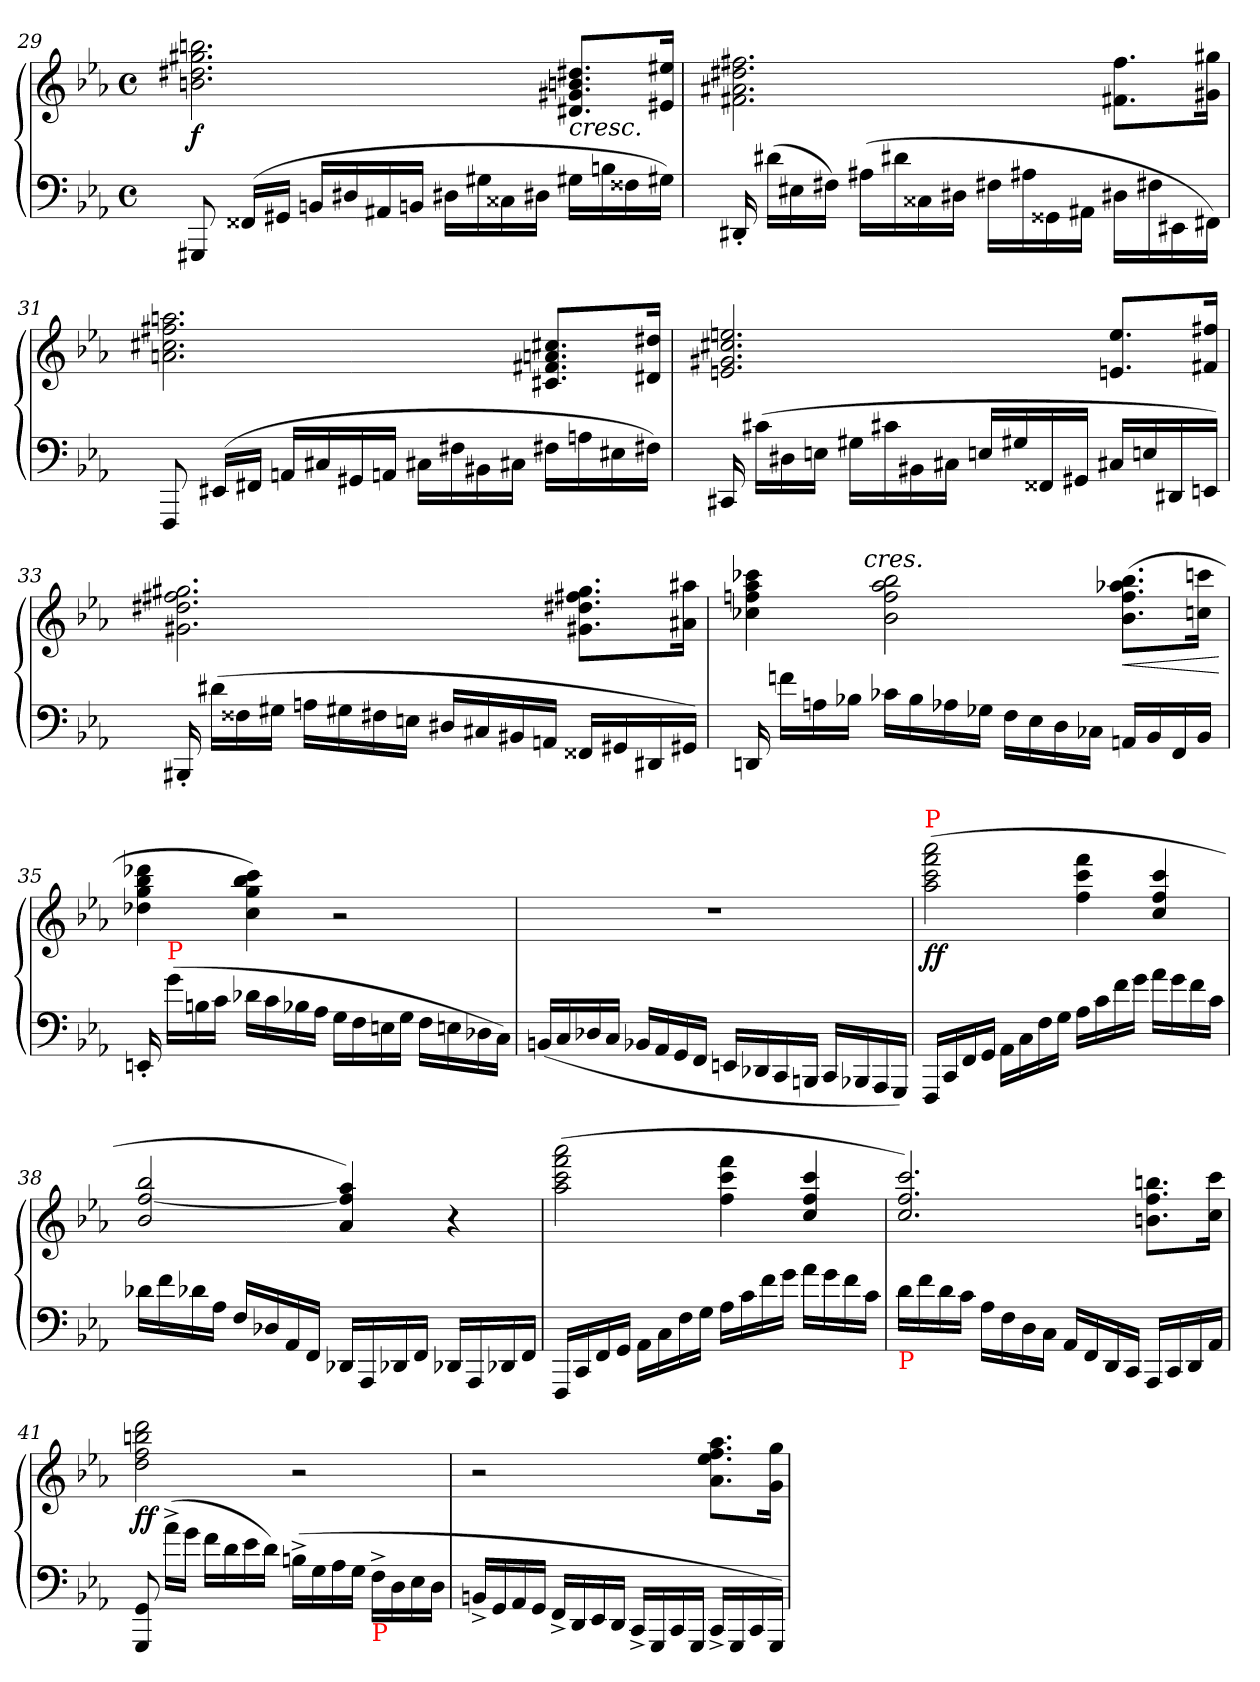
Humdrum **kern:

**kern	**kern	**dynam
*part2	*part1	*part1
*staff2	*staff1	*staff1
*clefF4	*clefG2	*
*k[b-e-a-]	*k[b-e-a-]	*
*c:	*c:	*
*M4/4	*M4/4	*
*met(c)	*met(c)	*
=29	=29	=29
8GGG#X	2.bn 2.dd#X 2.gg#X 2.bbn	f
(>16FF##XLL	.	.
16GG#XJJ	.	.
16BBnLL	.	.
16D#X	.	.
16AA#X	.	.
16BBnJJ	.	.
16D#XLL	.	.
16G#X	.	.
16C##X	.	.
16D#XJJ	.	.
!	!	!LO:HP:b
16G#XLL	8.d#X 8.g#X 8.bn 8.dd#XL	<
16Bn	.	.
16F##X	.	.
16G#XJJ)	16e#X 16ee#XJk	.
!!LO:LB:g=z
=30	=30	=30
16DD#X'<	2.f#X 2.a#X 2.dd#X 2.ff#X	.
(>16d#XLL	.	.
16E#X	.	.
16F#XJJ)	.	.
(>16A#XLL	.	.
16d#X	.	.
16C##X	.	.
16D#XJJ	.	.
16F#X\LL	.	.
16A#X	.	.
16GG##X	.	.
16AA#XJJ	.	.
16D#X\LL	8.f#X 8.ff#L	.
16F#X	.	.
16EE#X	.	.
16FF#XJJ)	16g#X 16gg#XJk	.
=31	=31	=31
8FFF	2.an 2.cc#X 2.ff#X 2.aan	.
(>16EE#XLL	.	.
16FF#XJJ	.	.
16AAnLL	.	.
16C#X	.	.
16GG#X	.	.
16AAnJJ	.	.
16C#XLL	.	.
16F#X	.	.
16BB#X\	.	.
16C#XJJ	.	.
16F#XLL	8.c#X 8.f#X 8.an 8.cc#XL	.
16An	.	.
16E#X\	.	.
16F#XJJ)	16d#X 16dd#XJk	.
!!LO:LB:g=z
=32	=32	=32
16CC#X	2.en 2.g#X 2.cc#X 2.een	.
(>16c#XLL	.	.
16D#X	.	.
16EnJJ	.	.
16G#XLL	.	.
16c#X	.	.
16BB#X	.	.
16C#XJJ	.	.
16EnLL	.	.
16G#X	.	.
16FF##X	.	.
16GG#XJJ	.	.
16C#XLL	8.en/ 8.ee/L	.
16En	.	.
16DD#X	.	.
16EEnJJ)	16f#X 16ff#XJk	.
=33	=33	=33
16BBB#X'<	2.g#X 2.dd#X 2.ff#X 2.gg#X	.
(>16d#XLL	.	.
16F##X	.	.
16G#XJJ	.	.
16AnLL	.	.
16G#X	.	.
16F#X	.	.
16EnJJ	.	.
16D#XLL	.	.
16C#X	.	.
16BB#X	.	.
16AAnJJ	.	.
16FF##XLL	8.g#X 8.dd#X 8.ff#X 8.gg#L	.
16GG#X	.	.
16DD#X	.	.
16GG#XJJ)	16a#X 16aa#XJk	.
!!LO:PB:g=z
=34	=34	=34
*	*^	*
16DDn	4cc-X 4ffn 4aa- 4ccc-X	8..ryy	.
16fnLL	.	.	.
16An	.	.	.
16B-XJJ	.	.	.
!	!	!LO:TX:i:t=cres.	!
.	.	2ryy	.
16c-XLL	2b- 2ff 2aa- 2bb-	.	.
16B-	.	.	.
16A-X	.	.	.
16G-XJJ	.	.	.
16FLL	.	.	.
16E-	.	.	.
16D	.	.	.
16C-XJJ	.	.	.
.	.	4ryy	.
!	!	!	!LO:HP:b
16AAnLL	(>8.b- 8.ff 8.aa-X 8.bb-L	.	<
16BB-	.	.	.
16FF	.	.	.
16BB-JJ	16ccn 16cccnJk	.	.
.	.	32ryy	.
.	.	.	[
*	*v	*v	*
=35	=35	=35
16EEn'<	4dd-X 4gg 4bb- 4ddd-X	.
!LO:TX:a:color=#FF0000:t=P	!	!
(>16gLL	.	.
16Bn	.	.
16cJJ	.	.
16d-XLL	4cc 4gg 4bb- 4ccc)	.
16c	.	.
16B-X	.	.
16A-JJ	.	.
16GLL	2r	.
16F	.	.
16En	.	.
16GJJ	.	.
16FLL	.	.
16En	.	.
16D-X	.	.
16CJJ)	.	.
!!LO:LB:g=z
=36	=36	=36
(>16BBnLL	1r	.
16C	.	.
16D-X	.	.
16CJJ	.	.
16BB-XLL	.	.
16AA-	.	.
16GG	.	.
16FFJJ	.	.
16EEnLL	.	.
16DD-X	.	.
16CC	.	.
16BBBnJJ	.	.
16CCLL	.	.
16BBB-X	.	.
16AAA-	.	.
16GGGJJ)	.	.
=37	=37	=37
!	!LO:TX:a:color=#FF0000:t=P	!
16FFFLL	(>2aa- 2ccc 2fff 2aaa-	ff
16CC	.	.
16FF	.	.
16GGJJ	.	.
16AA-LL	.	.
16C	.	.
16F	.	.
16GJJ	.	.
16A-LL	4ff 4ccc 4fff	.
16c	.	.
16f	.	.
16gJJ	.	.
16a-LL	4cc/ 4ff/ 4ccc/	.
16g	.	.
16f	.	.
16cJJ	.	.
=38	=38	=38
16d-XLL	2b-/ [2ff/ 2bb-/	.
16f	.	.
16d-X	.	.
16A-JJ	.	.
16FLL	.	.
16D-X	.	.
16AA-	.	.
16FFJJ	.	.
16DD-XLL	4a-/ 4ff/] 4aa-/)	.
16AAA-	.	.
16DD-X	.	.
16FFJJ	.	.
16DD-XLL	4r	.
16AAA-	.	.
16DD-X	.	.
16FFJJ	.	.
!!LO:LB:g=z
=39	=39	=39
16FFFLL	(>2aa- 2ccc 2fff 2aaa-	.
16CC	.	.
16FF	.	.
16GGJJ	.	.
16AA-LL	.	.
16C	.	.
16F	.	.
16GJJ	.	.
16A-LL	4ff 4ccc 4fff	.
16c	.	.
16f	.	.
16gJJ	.	.
16a-LL	4cc/ 4ff/ 4ccc/	.
16g	.	.
16f	.	.
16cJJ	.	.
=40	=40	=40
!LO:TX:b:color=#FF0000:t=P	!	!
16dLL	2.cc/ 2.ff/ 2.ccc/)	.
16f	.	.
16d	.	.
16cJJ	.	.
16A-LL	.	.
16F	.	.
16D	.	.
16CJJ	.	.
16AA-/LL	.	.
16FF	.	.
16DD	.	.
16CCJJ	.	.
16AAA-LL	8.bn 8.ff 8.bbnL	.
16CC	.	.
16DD	.	.
16AA-JJ	16cc 16cccJk	.
.	.	[
=41	=41	=41
8GGG 8GG	2dd 2ff 2bbn 2ddd	ff
(>16a-^<LL	.	.
16gJJ	.	.
16fLL	.	.
16d	.	.
16e-	.	.
16dJJ)	.	.
(>16Bn^>LL	2r	.
16G	.	.
16A-	.	.
16GJJ	.	.
!LO:TX:b:color=#FF0000:t=P	!	!
16F^>LL	.	.
16D	.	.
16E-	.	.
16DJJ	.	.
!!LO:LB:g=z
=42	=42	=42
16BBn^>LL	2r	.
16GG	.	.
16AA-	.	.
16GGJJ	.	.
16FF^>LL	.	.
16DD	.	.
16EE-	.	.
16DDJJ	.	.
16CC^>LL	4ryy	.
16GGG	.	.
16CC	.	.
16GGGJJ	.	.
16CC^>LL	8.a- 8.ee- 8.ff 8.aa-L	.
16GGG	.	.
16CC	.	.
16GGGJJ)	16g 16ggJk	.
=	=	=
*-	*-	*-
